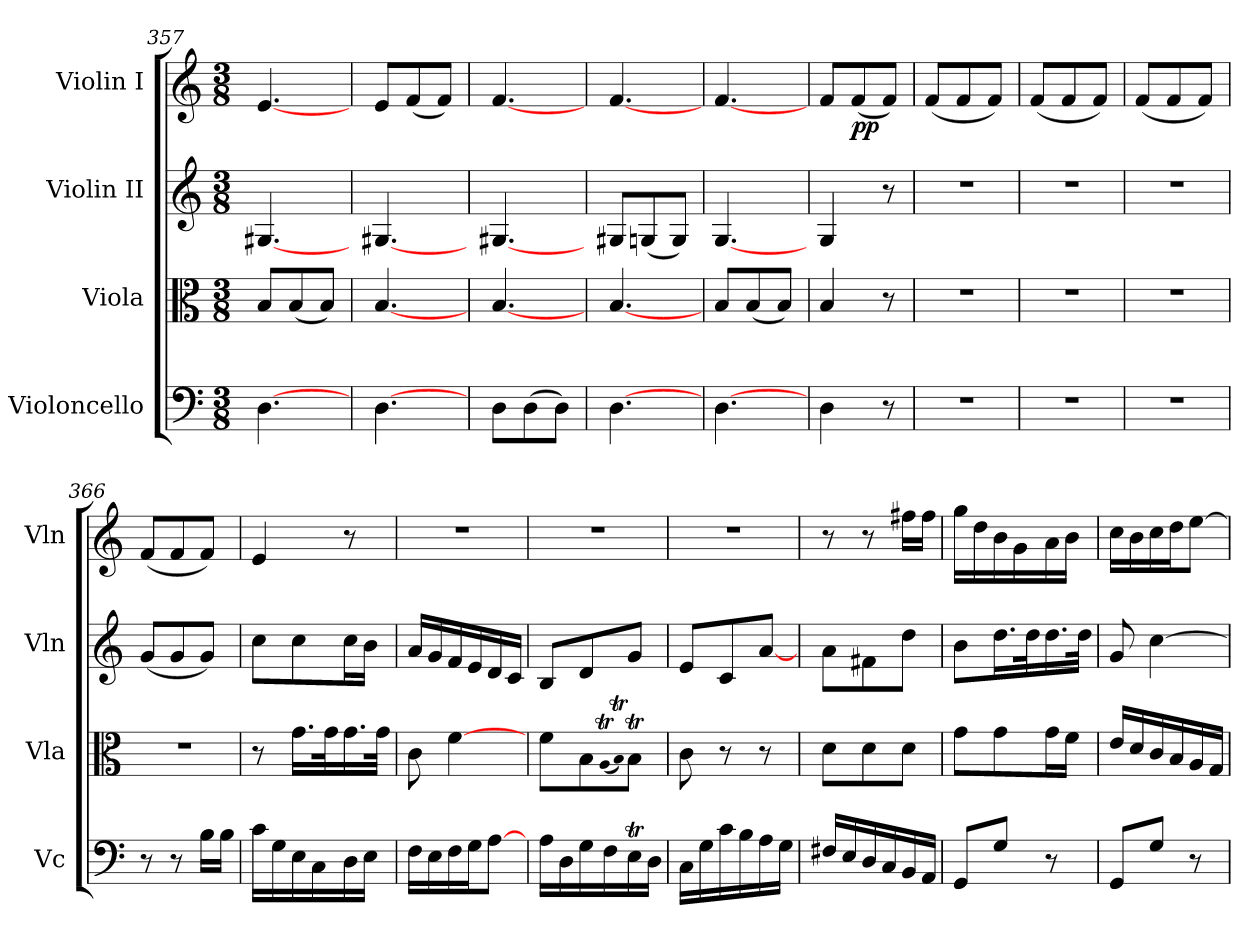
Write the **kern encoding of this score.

**kern	**kern	**kern	**kern	**dynam
*part4	*part3	*part2	*part1	*part1
*staff4	*staff3	*staff2	*staff1	*staff1
*I"Violoncello	*I"Viola	*I"Violin II	*I"Violin I	*
*I'Vc	*I'Vla	*I'Vln	*I'Vln	*
*clefF4	*clefC3	*clefG2	*clefG2	*
*k[]	*k[]	*k[]	*k[]	*
*C:	*C:	*C:	*C:	*
*M3/8	*M3/8	*M3/8	*M3/8	*
=357	=357	=357	=357	=357
[4.D	8B/L	[4.G#X	[4.e	.
.	(8B/	.	.	.
.	8B/J)	.	.	.
=358	=358	=358	=358	=358
[4.D	[4.B	[4.G#X	8e/L	.
.	.	.	(8f/	.
.	.	.	8f/J)	.
=359	=359	=359	=359	=359
8D\L	[4.B	[4.G#X	[4.f	.
(8D\	.	.	.	.
8D\J)	.	.	.	.
=360	=360	=360	=360	=360
[4.D	[4.B	8G#X/L	[4.f	.
.	.	(8Gn/	.	.
.	.	8G/J)	.	.
=361	=361	=361	=361	=361
[4.D	8B/L	[4.G	[4.f	.
.	(8B/	.	.	.
.	8B/J)	.	.	.
=362	=362	=362	=362	=362
4D	4B	4G	8f/L	.
.	.	.	(8f/	pp
8r	8r	8r	8f/J)	.
=363	=363	=363	=363	=363
4.r	4.r	4.r	(8f/L	.
.	.	.	8f/	.
.	.	.	8f/J)	.
=364	=364	=364	=364	=364
4.r	4.r	4.r	(8f/L	.
.	.	.	8f/	.
.	.	.	8f/J)	.
=365	=365	=365	=365	=365
4.r	4.r	4.r	(8f/L	.
.	.	.	8f/	.
.	.	.	8f/J)	.
=366	=366	=366	=366	=366
8r	4.r	(8g/L	(8f/L	.
8r	.	8g/	8f/	.
16B\LL	.	8g/J)	8f/J)	.
16B\JJ	.	.	.	.
=367	=367	=367	=367	=367
16c\LL	8r	8cc\L	4e	.
16G\	.	.	.	.
16E\	16.g\LL	8cc\	.	.
16C\	.	.	.	.
.	32g\K	.	.	.
16D\	16.g\	16cc\L	8r	.
16E\JJ	.	16b\JJ	.	.
.	32g\JJk	.	.	.
=368	=368	=368	=368	=368
16F\LL	8c	16a/LL	4.r	.
16E\	.	16g/	.	.
16F\	[4f	16f/	.	.
16G\J	.	16e/	.	.
[8A\J	.	16d/	.	.
.	.	16c/JJ	.	.
=369	=369	=369	=369	=369
16A\LL	8f\L	8B/L	4.r	.
16D\	.	.	.	.
16G\	8B\	8d/	.	.
16F\	.	.	.	.
.	(qqAT	.	.	.
.	qqBt)	.	.	.
16Et\	8Bt\J	8g/J	.	.
16D\JJ	.	.	.	.
=370	=370	=370	=370	=370
16C\LL	8c	8e/L	4.r	.
16G\	.	.	.	.
16c\	8r	8c/	.	.
16B\	.	.	.	.
16A\	8r	[8a/J	.	.
16G\JJ	.	.	.	.
=371	=371	=371	=371	=371
16F#X/LL	8d\L	8a\L	8r	.
16E/	.	.	.	.
16D/	8d\	8f#X\	8r	.
16C/	.	.	.	.
16BB/	8d\J	8dd\J	16ff#X\LL	.
16AA/JJ	.	.	16ff#\JJ	.
=372	=372	=372	=372	=372
8GG/L	8g\L	8b\L	16gg\LL	.
.	.	.	16dd\	.
8G/J	8g\	16.dd\L	16b\	.
.	.	.	16g\	.
.	.	32dd\K	.	.
8r	16g\L	16.dd\	16a\	.
.	16f\JJ	.	16b\JJ	.
.	.	32dd\JJk	.	.
=373	=373	=373	=373	=373
8GG/L	16e/LL	8g	16cc\LL	.
.	16d/	.	16b\	.
8G/J	16c/	[4cc	16cc\	.
.	16B/	.	16dd\J	.
8r	16A/	.	[8ee\J	.
.	16G/JJ	.	.	.
=	=	=	=	=
*-	*-	*-	*-	*-
